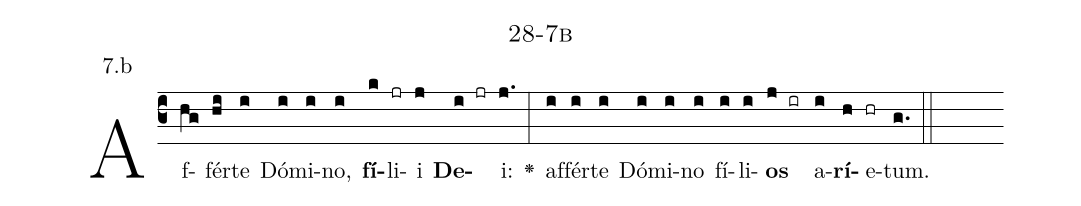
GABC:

name: 28-7b;
annotation: 7.b;
%%
(c3)Af(hg)fér(hi)te(i) Dó(i)mi(i)no,(i) <b>fí</b>(k)li(jr)i(j) <b>De</b>(i jr)i:(j.) <v>\greheightstar</v>(:) af(i)fér(i)te(i) Dó(i)mi(i)no(i) fí(i)li(i)<b>os</b>(j ir) a(i)<b>rí</b>(h)e(hr)tum.(g.) (::)


%E(i) u(i) o(j) u(i) a(h) e.(g.) (::)
